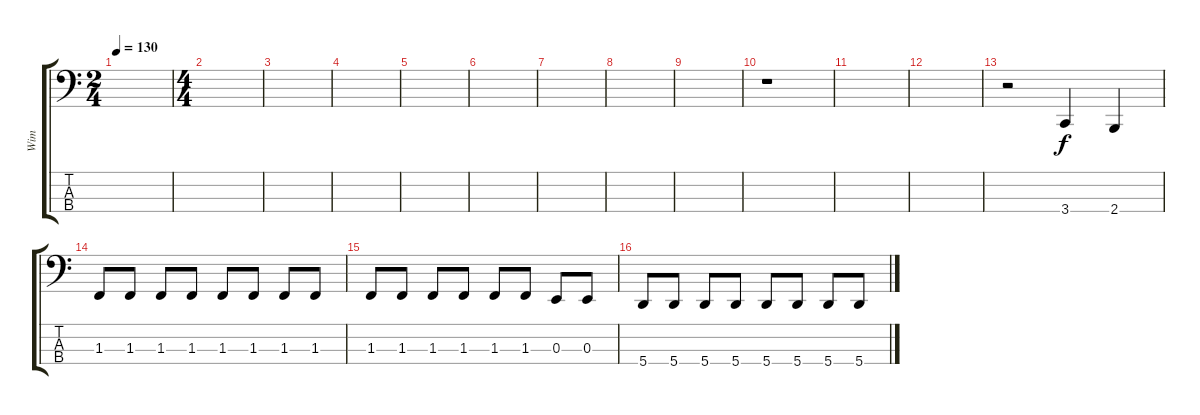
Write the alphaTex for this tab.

\track ("Wim" "Wim") {instrument electricbasspick}
\staff {score tabs}
\tuning (D2 A1 E1 A0) {hide}
\ts (2 4)
\tempo 130
\clef f4
\ks c
|
\ts (4 4)
|
|
|
|
|
|
|
|
r.1 |
|
|
r.2 3.4.4 2.4.4 |
1.3.8 1.3.8 1.3.8 1.3.8 1.3.8 1.3.8 1.3.8 1.3.8 |
1.3.8 1.3.8 1.3.8 1.3.8 1.3.8 1.3.8 0.3.8 0.3.8 |
5.4.8 5.4.8 5.4.8 5.4.8 5.4.8 5.4.8 5.4.8 5.4.8
